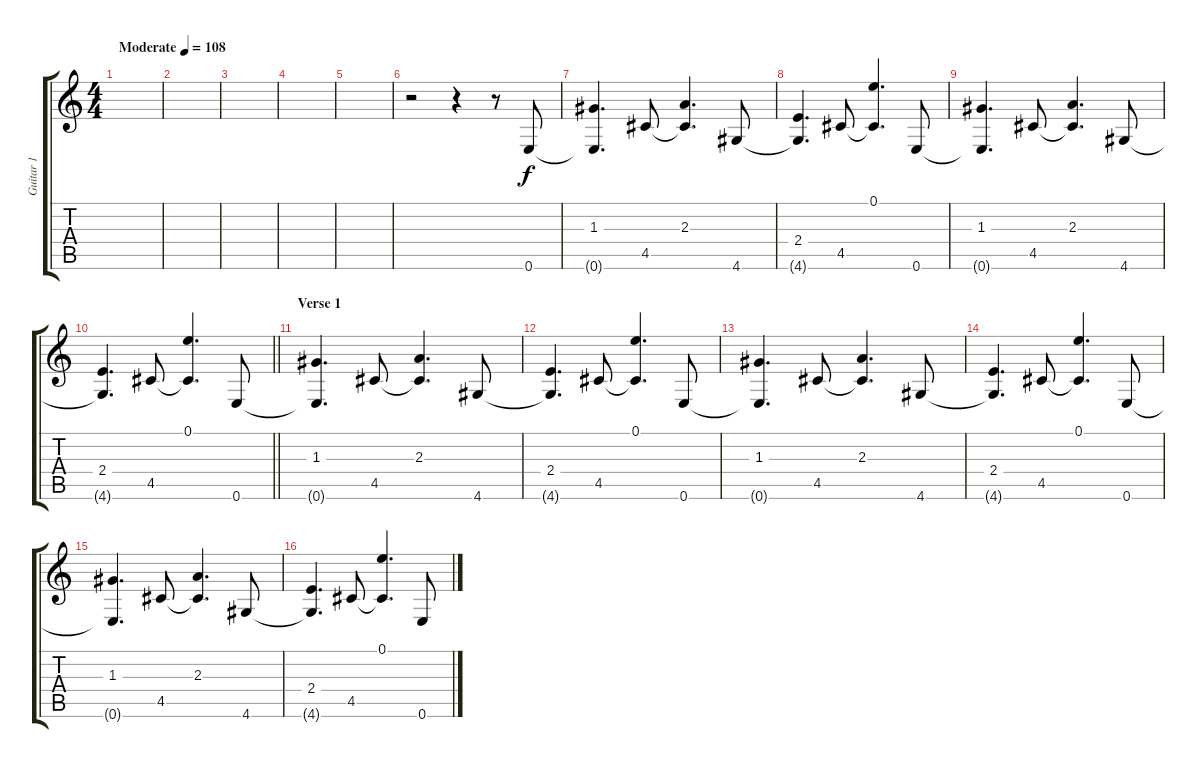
\track ("Guitar 1" "Guitar 1") {instrument acousticguitarsteel}
\staff {score tabs}
\tuning (E4 B3 G3 D3 A2 E2) {hide}
\ts (4 4)
\tempo (108 "Moderate")
\clef g2
\ks c
|
|
|
|
|
r.2 r.4 r.8 0.6.8 |
(1.3 0.6{t}).4{d} 4.5.8 (2.3 4.5{t}).4{d} 4.6.8 |
(2.4 4.6{t}).4{d} 4.5.8 (0.1 4.5{t}).4{d} 0.6.8 |
(1.3 0.6{t}).4{d} 4.5.8 (2.3 4.5{t}).4{d} 4.6.8 |
\barLineRight lightlight
(2.4 4.6{t}).4{d} 4.5.8 (0.1 4.5{t}).4{d} 0.6.8 |
\section ("" "Verse 1")
(1.3 0.6{t}).4{d} 4.5.8 (2.3 4.5{t}).4{d} 4.6.8 |
(2.4 4.6{t}).4{d} 4.5.8 (0.1 4.5{t}).4{d} 0.6.8 |
(1.3 0.6{t}).4{d} 4.5.8 (2.3 4.5{t}).4{d} 4.6.8 |
(2.4 4.6{t}).4{d} 4.5.8 (0.1 4.5{t}).4{d} 0.6.8 |
(1.3 0.6{t}).4{d} 4.5.8 (2.3 4.5{t}).4{d} 4.6.8 |
(2.4 4.6{t}).4{d} 4.5.8 (0.1 4.5{t}).4{d} 0.6.8
